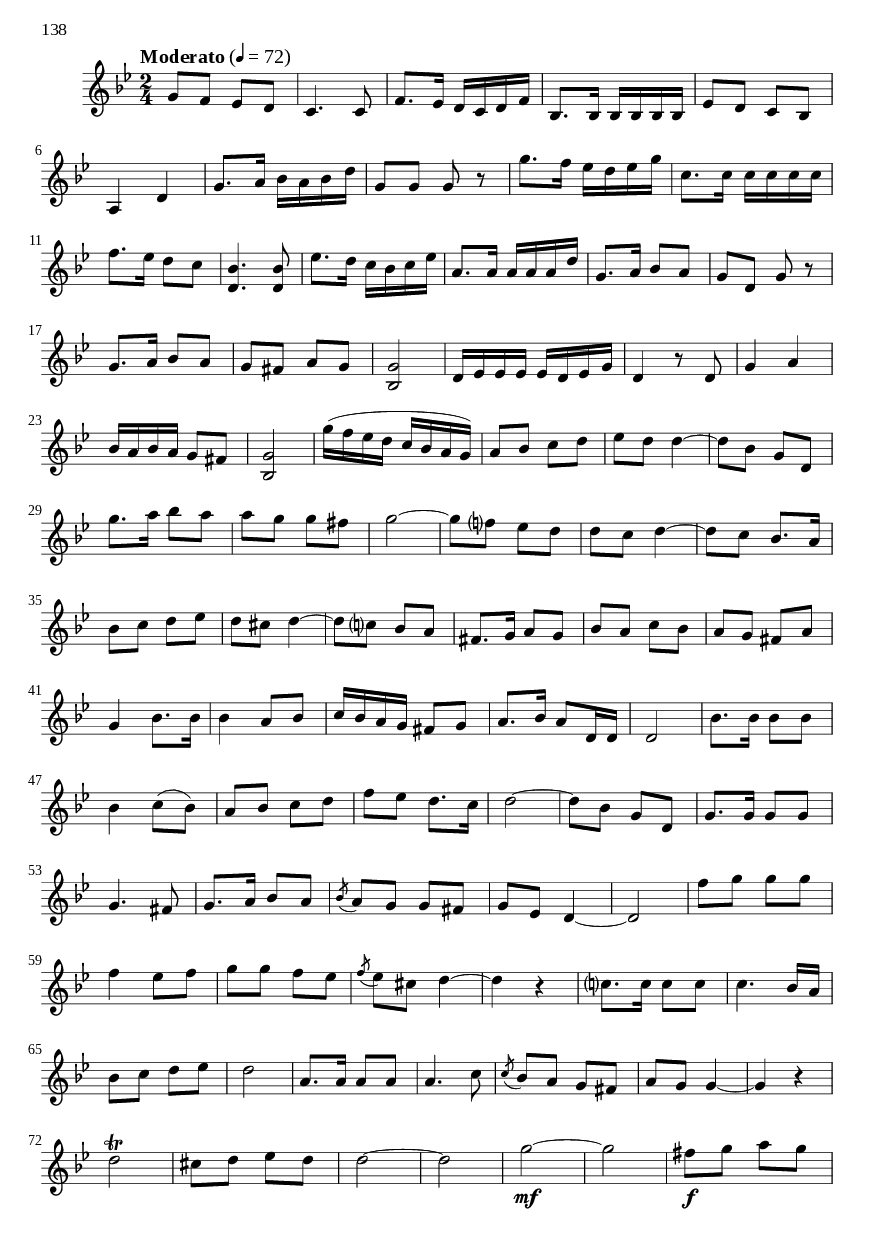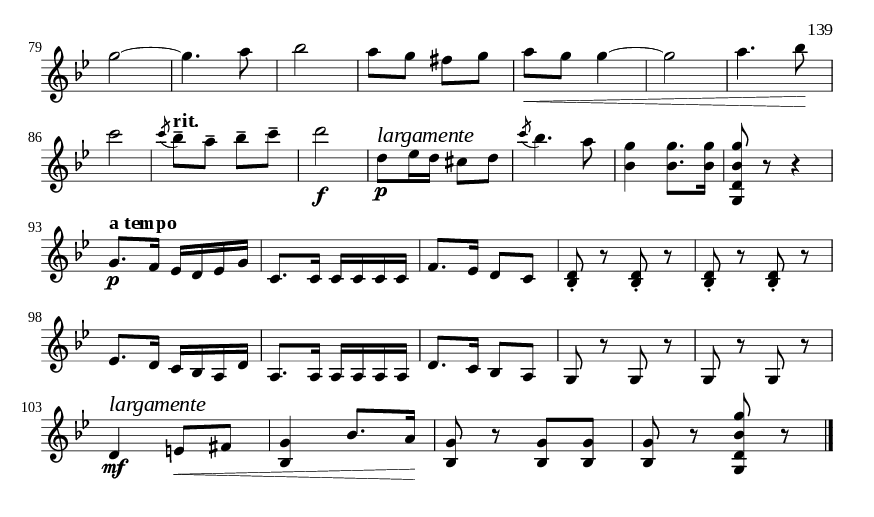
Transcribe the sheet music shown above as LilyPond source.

\version "2.24.4"

% include paper part and global functions
\include "include/globals.ily"

\bookpart {
  \label #'ref156
  \tocItem \markup "Мирът иде"
  \include "include/bookpart-paper.ily"
  \paper {
      print-first-page-number = ##t
      bookpart-level-page-numbering = ##t
  print-page-number = ##t
      first-page-number = #138
}
\score {
    \include "include/score-layout.ily"

    \new Voice \relative c' {
      \clef treble
      \key g \minor
      \time 2/4
      \tempoFunc "Moderato" 4 "72"
      \autoBeamOff
      g'8[f8] es8[d8] | \noBreak
      c4. c8 | \noBreak
      f8.[es16] d16[c16 d16 f16] | \noBreak
      bes,8.[bes16] bes16[bes16 bes16 bes16] | \noBreak
      es8[d8] c8[bes8] | \break

      a4 d4 | \noBreak
      g8.[a16] bes[a bes d] | \noBreak
      g,8[g] g r | \noBreak
      g'8.[f16] ees[d es g] | \noBreak
      c,8.[c16] c[c c c] | \break

      f8.[es16] d8[c] | \noBreak
      <d, bes'>4. <d bes'>8 | \noBreak
      ees'8.[d16] c[bes c ees] | \noBreak
      a,8.[a16] \stemUp a[a a d] | \noBreak
      g,8.[a16] bes8[a] | \noBreak
      g[d] g r | \break

      g8.[a16] bes8[a] | \noBreak
      g[fis] a[g] | \noBreak
      <bes, g'>2 | \noBreak
      d16[ees ees ees] ees[d ees g] | \noBreak
      d4 r8 d | \noBreak
      g4 a | \break

      bes16[a bes a] g8[fis] | \noBreak
      <bes, g'>2 | \noBreak \stemNeutral
      g''16([f ees d] c[bes a g]) | \noBreak
      a8[bes] c[d] | \noBreak
      es[d] d4~ | \noBreak
      d8[bes] g[d] \break

      g'8.[a16] bes8[a] | \noBreak
      a[g] g[fis] | \noBreak
      g2~ | \noBreak
      g8[f?] ees[d] | \noBreak
      d[c] d4 ~ | \noBreak
      d8[c] bes8.[a16] | \break

      bes8[c] d[ees] | \noBreak
      d[cis] d4~ | \noBreak
      d8[c?] bes[a] | \noBreak
      fis8.[g16] a8[g] | \noBreak
      bes[a] c[bes] | \barNumberCheck #40 \noBreak
      a[g] fis[a] | \break

      g4 bes8.[bes16] | \noBreak
      bes4 a8[bes] | \noBreak
      c16[bes a g] fis8[g] | \noBreak
      a8.[bes16] a8[d,16 d] | \noBreak
      d2 | \noBreak
      bes'8.[bes16] bes8[bes] | \break

      bes4 c8([bes]) | \noBreak
      a[bes] c[d] | \noBreak
      f[ees] d8.[c16] | \barNumberCheck #50 \noBreak
      d2~ | \noBreak
      d8[bes] g[d] | \noBreak
      g8.[g16] g8[g] | \break

      g4. fis8 | \noBreak
      g8.[a16] bes8[a] | \noBreak
      \acciaccatura { bes } a[g] g[fis] | \noBreak
      g[ees] d4~ | \noBreak
      d2 | \noBreak
      f'8[g] g[g] | \break

      f4 ees8[f] | \noBreak
      g[g] f[ees] | \noBreak
      \acciaccatura { f } ees[cis] d4~ | \noBreak
      d r | \noBreak
      c?8.[c16] c8[c] | \noBreak
      c4. bes16[a] | \break

      bes8[c] d[ees] | \noBreak
      d2 | \noBreak
      a8.[a16] a8[a] | \noBreak
      a4. c8 | \noBreak
      \acciaccatura { c } bes[a] g[fis] | \noBreak
      a[g] g4~ | \noBreak
      g r | \break

      d'2\trill | \noBreak
      cis8[d] ees[d] | \noBreak
      d2~ | \noBreak
      d2 | \noBreak
      g2\mf ~ | \noBreak
      g2 | \noBreak
      fis8\f[g] a[g] | \break

      g2~ | \noBreak
      g4. a8 | \noBreak
      bes2 | \noBreak
      a8[g] fis[g] | \noBreak
      a\<[g] g4 ~ | \noBreak
      g2 | \noBreak
      a4. bes8\! | \break

      c2 | \noBreak
      \acciaccatura { c8 } \tempo "rit." bes \tenuto[a\tenuto] bes\tenuto[c\tenuto] \noBreak
      d2\f \noBreak
      d,8^\markup{ \huge \italic {largamente} }\p[ees16 d] cis8[d]  | \noBreak
      \acciaccatura { c' } bes4. a8 | \noBreak
      <g bes,>4 <g bes,>8.[<g bes,>16] | \noBreak
      <g,, d' bes' g'>8 r r4 | \break

      \tempo "a tempo"
      g'8.\p[f16] ees[d ees g] | \noBreak
      c,8.[c16] c[c c c] | \noBreak
      f8.[ees16] d8[c] | \noBreak
      <bes d>8\staccato r  <bes d>8\staccato r | \noBreak
      <bes d>8\staccato r  <bes d>8\staccato r | \break

      ees8.[d16] c[bes a d] | \noBreak
      a8.[a16] a[a a a] | \barNumberCheck #100 \noBreak
      d8.[c16] bes8[a] | \noBreak
      g r g r | \noBreak
      g r g r | \break

      d'4\mf^\markup{ \huge \italic {largamente} } e!8\<[fis] | \noBreak
      <bes, g'>4 bes'8.[a16]\! | \noBreak
      <bes, g'>8 r <bes g'>[<bes g'>] \noBreak
      <bes g'> r <g d' bes' g'> r | \bar "|."

    }

    \addlyrics {


    }

    \header {
      title = \titleFunc #'ref_desc_17 "Мирът иде" "Mirăt ide  –  Der Frieden kommt"
    }

    \midi{}

  } % score

} % bookpart
